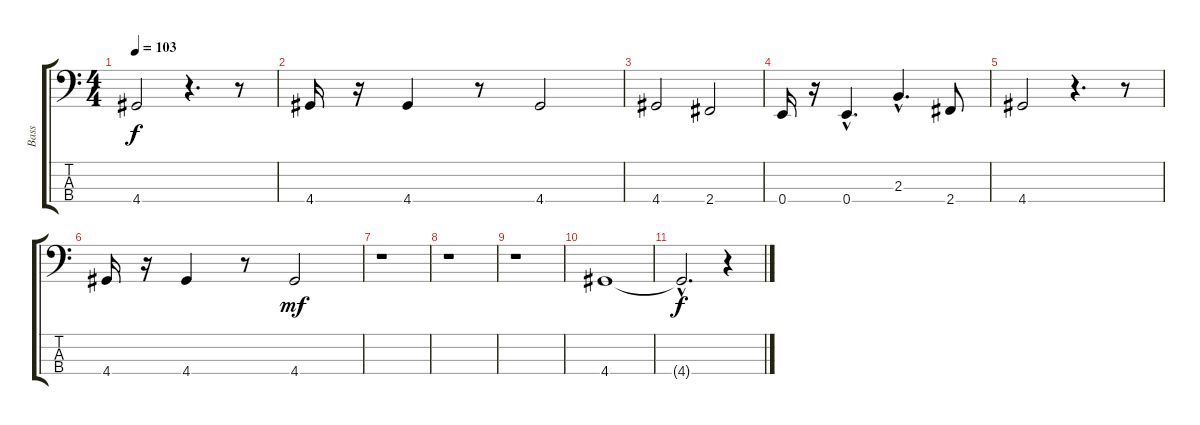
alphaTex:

\track ("Bass" "Bass") {instrument electricbassfinger}
\staff {score tabs}
\tuning (G2 D2 A1 E1) {hide}
\ts (4 4)
\tempo 103
\clef f4
\ks c
4.4.2{dy f} r.4{d} r.8 |
4.4.16 r.16 4.4.4 r.8 4.4.2 |
4.4.2 2.4.2 |
0.4.16 r.16 0.4{hac}.4{d} 2.3{hac}.4{d} 2.4.8 |
4.4.2 r.4{d} r.8 |
4.4.16 r.16 4.4.4 r.8 4.4.2{dy mf} |
r.1 |
r.1 |
r.1 |
4.4.1 |
4.4{hac t}.2{d dy f} r.4
